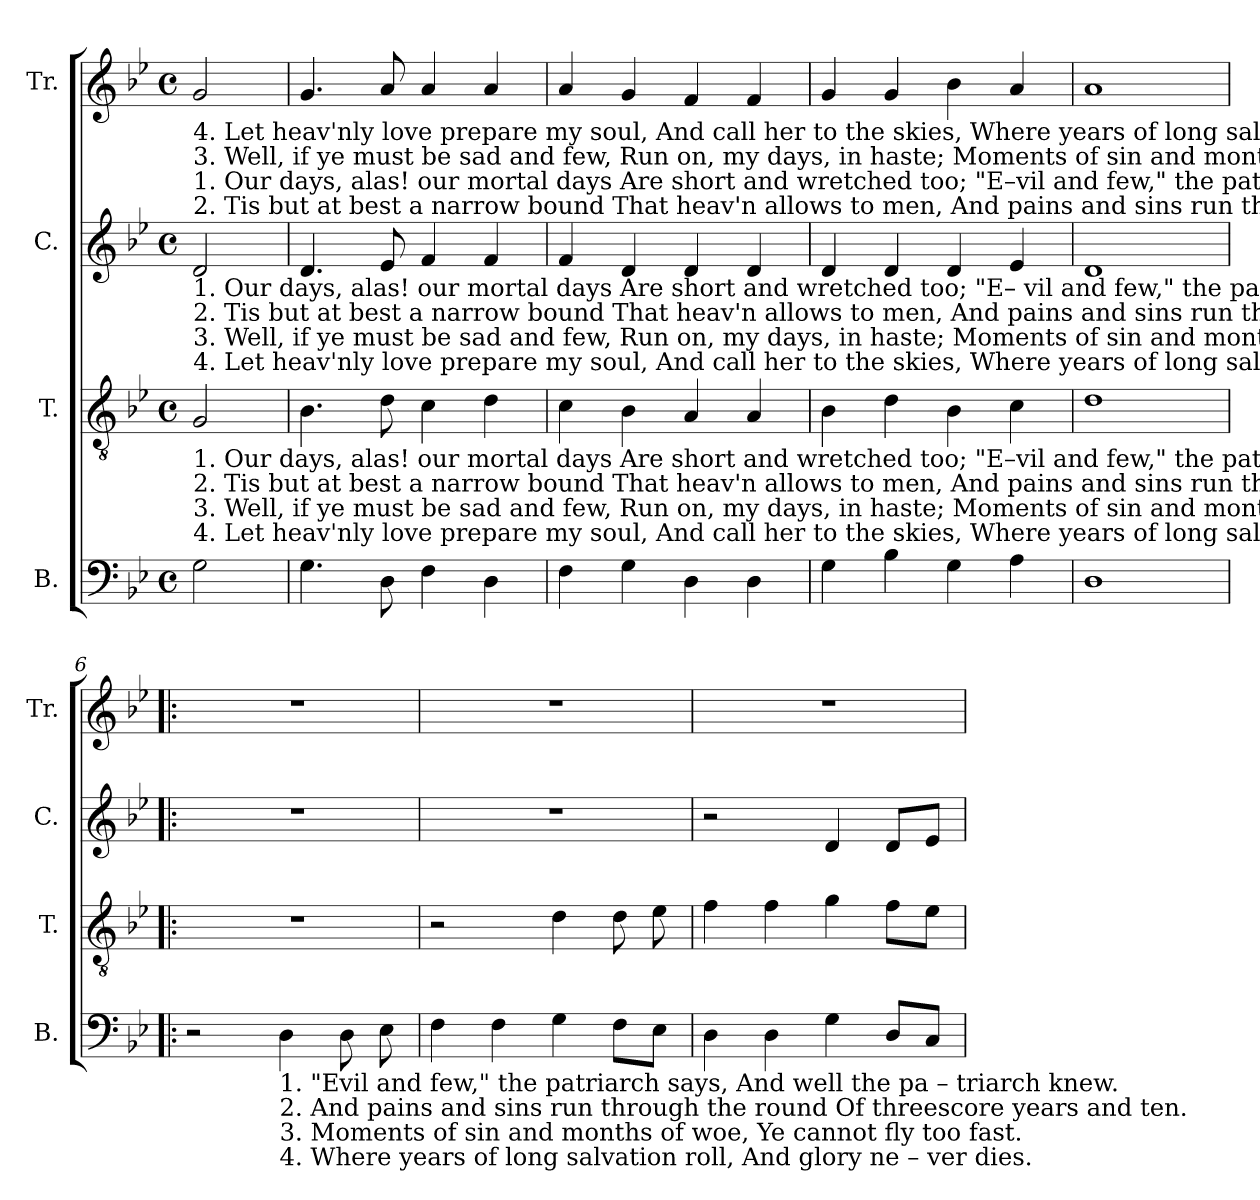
**kern	**kern	**kern	**kern
*part4	*part3	*part2	*part1
*staff4	*staff3	*staff2	*staff1
*I"B.	*I"T.	*I"C.	*I"Tr.
*I'B.	*I'T.	*I'C.	*I'Tr.
*clefF4	*clefGv2	*clefG2	*clefG2
*k[b-e-]	*k[b-e-]	*k[b-e-]	*k[b-e-]
*M4/4	*M4/4	*M4/4	*M4/4
*met(c)	*met(c)	*met(c)	*met(c)
*MM120	*MM120	*MM120	*MM120
=1	=1	=1	=1
!	!	!	!LO:TX:b:t=4. Let heav'nly love prepare my soul, And call her to the skies,                                                                                                        Where years of long sal–va–tion
!	!	!	!LO:TX:b:t=3. Well, if ye must be sad and few,  Run on, my days, in haste;                                                                                                         Moments  of  sin and months  of
!	!	!	!LO:TX:b:t=1. Our days, alas! our mortal days Are short and wretched too;                                                                                                         "E–vil  and  few," the patriarch
!	!	!	!LO:TX:b:t=2. Tis but at best a narrow bound  That heav'n allows to men,                                                                                                     And pains and sins run through the
!	!	!LO:TX:b:t=1. Our days, alas! our mortal days Are short and wretched too;                                                                          "E– vil  and few," the patriarch says,  And well  the	!
!	!	!LO:TX:b:t=2. Tis but at best a narrow bound  That heav'n allows to men,                                                                   And pains and sins run through the round  Of threescore	!
!	!	!LO:TX:b:t=3. Well, if ye must be sad and few,  Run on, my days, in haste;                                                                          Moments  of  sin  and  months of woe, Ye  can – not	!
!	!	!LO:TX:b:t=4. Let heav'nly love prepare my soul, And call her to the skies,                                                                         Where  years  of long  salvation  roll,  And  glo – ry	!
!	!LO:TX:b:t=1. Our days, alas! our mortal days Are short and wretched too;                                         "E–vil and few," the  patriarch  says, And well the  patriarch   knew.	!	!
!	!LO:TX:b:t=2. Tis but at best a narrow bound  That heav'n allows to men,                                  And pains and sins run through the round  Of  threescore  years and ten.	!	!
!	!LO:TX:b:t=3. Well, if ye must be sad and few,  Run on, my days, in haste;                                           Moments  of  sin and months of woe,  Ye can–  not    fly     too fast.	!	!
!	!LO:TX:b:t=4. Let heav'nly love prepare my soul, And call her to the skies,                                          Where  years  of  long  salvation roll,  And  glo–ry      ne – ver  dies.	!	!
2G\	2G/	2d/	2g/
=2	=2	=2	=2
4.G\	4.B-\	4.d/	4.g/
8D\	8d\	8e-/	8a/
4F\	4c\	4f/	4a/
4D\	4d\	4f/	4a/
=3	=3	=3	=3
4F\	4c\	4f/	4a/
4G\	4B-\	4d/	4g/
4D\	4A/	4d/	4f/
4D\	4A/	4d/	4f/
=4	=4	=4	=4
4G\	4B-\	4d/	4g/
4B-\	4d\	4d/	4g/
4G\	4B-\	4d/	4b-\
4A\	4c\	4e-/	4a/
=5	=5	=5	=5
1D	1d	1d	1a
=6!|:	=6!|:	=6!|:	=6!|:
2r	1r	1r	1r
!LO:TX:b:t=1. "Evil and few," the patriarch says,  And  well  the   pa  –  triarch       knew.	!	!	!
!LO:TX:b:t=2. And pains and sins run through the round  Of  threescore  years  and  ten.	!	!	!
!LO:TX:b:t=3. Moments of sin and months of woe,  Ye   cannot   fly       too              fast.	!	!	!
!LO:TX:b:t=4. Where years  of long salvation roll,  And    glory   ne   –   ver              dies.	!	!	!
4D\	.	.	.
8D\	.	.	.
8E-\	.	.	.
=7	=7	=7	=7
4F\	2r	1r	1r
4F\	.	.	.
4G\	4d\	.	.
8F\L	8d\	.	.
8E-\J	8e-\	.	.
=8	=8	=8	=8
4D\	4f\	2r	1r
4D\	4f\	.	.
4G\	4g\	4d/	.
8D/L	8f\L	8d/L	.
8C/J	8e-\J	8e-/J	.
=	=	=	=
*-	*-	*-	*-
